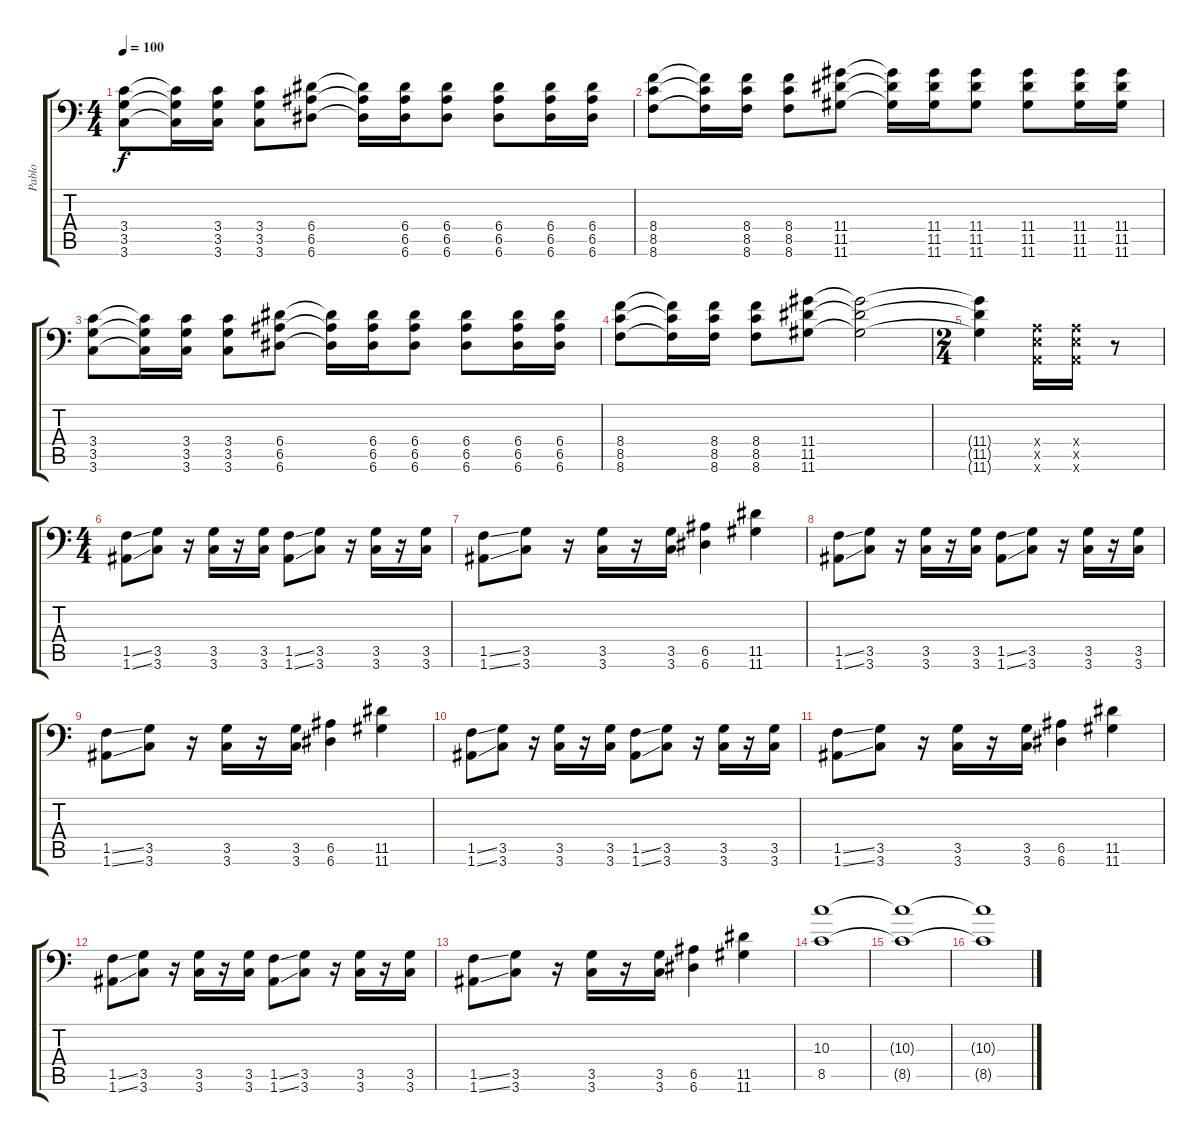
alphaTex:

\track ("Pablo" "Pablo") {instrument electricguitarclean}
\staff {score tabs}
\tuning (B3 Gb3 D3 A2 E2 A1) {hide}
\ts (4 4)
\tempo 100
\clef f4
\ks c
(3.4 3.5 3.6).8{dy f} (3.4{t} 3.5{t} 3.6{t}).16 (3.4 3.5 3.6).16 (3.4 3.5 3.6).8 (6.4 6.5 6.6).8 (6.4{t} 6.5{t} 6.6{t}).16 (6.4 6.5 6.6).16 (6.4 6.5 6.6).8 (6.4 6.5 6.6).8 (6.4 6.5 6.6).16 (6.4 6.5 6.6).16 |
(8.4 8.5 8.6).8 (8.4{t} 8.5{t} 8.6{t}).16 (8.4 8.5 8.6).16 (8.4 8.5 8.6).8 (11.4 11.5 11.6).8 (11.4{t} 11.5{t} 11.6{t}).16 (11.4 11.5 11.6).16 (11.4 11.5 11.6).8 (11.4 11.5 11.6).8 (11.4 11.5 11.6).16 (11.4 11.5 11.6).16 |
(3.4 3.5 3.6).8 (3.4{t} 3.5{t} 3.6{t}).16 (3.4 3.5 3.6).16 (3.4 3.5 3.6).8 (6.4 6.5 6.6).8 (6.4{t} 6.5{t} 6.6{t}).16 (6.4 6.5 6.6).16 (6.4 6.5 6.6).8 (6.4 6.5 6.6).8 (6.4 6.5 6.6).16 (6.4 6.5 6.6).16 |
(8.4 8.5 8.6).8 (8.4{t} 8.5{t} 8.6{t}).16 (8.4 8.5 8.6).16 (8.4 8.5 8.6).8 (11.4 11.5 11.6).8 (11.4{t} 11.5{t} 11.6{t}).2 |
\ts (2 4)
(11.4{t} 11.5{t} 11.6{t}).4 (0.4{x} 0.5{x} 0.6{x}).16 (0.4{x} 0.5{x} 0.6{x}).16 r.8 |
\ts (4 4)
(1.5{ss} 1.6{ss}).8{instrument distortionguitar} (3.5 3.6).8 r.16 (3.5 3.6).16 r.16 (3.5 3.6).16 (1.5{ss} 1.6{ss}).8 (3.5 3.6).8 r.16 (3.5 3.6).16 r.16 (3.5 3.6).16 |
(1.5{ss} 1.6{ss}).8 (3.5 3.6).8 r.16 (3.5 3.6).16 r.16 (3.5 3.6).16 (6.5 6.6).4 (11.5 11.6).4 |
(1.5{ss} 1.6{ss}).8{instrument distortionguitar} (3.5 3.6).8 r.16 (3.5 3.6).16 r.16 (3.5 3.6).16 (1.5{ss} 1.6{ss}).8 (3.5 3.6).8 r.16 (3.5 3.6).16 r.16 (3.5 3.6).16 |
(1.5{ss} 1.6{ss}).8 (3.5 3.6).8 r.16 (3.5 3.6).16 r.16 (3.5 3.6).16 (6.5 6.6).4 (11.5 11.6).4 |
(1.5{ss} 1.6{ss}).8{instrument distortionguitar} (3.5 3.6).8 r.16 (3.5 3.6).16 r.16 (3.5 3.6).16 (1.5{ss} 1.6{ss}).8 (3.5 3.6).8 r.16 (3.5 3.6).16 r.16 (3.5 3.6).16 |
(1.5{ss} 1.6{ss}).8 (3.5 3.6).8 r.16 (3.5 3.6).16 r.16 (3.5 3.6).16 (6.5 6.6).4 (11.5 11.6).4 |
(1.5{ss} 1.6{ss}).8{instrument distortionguitar} (3.5 3.6).8 r.16 (3.5 3.6).16 r.16 (3.5 3.6).16 (1.5{ss} 1.6{ss}).8 (3.5 3.6).8 r.16 (3.5 3.6).16 r.16 (3.5 3.6).16 |
(1.5{ss} 1.6{ss}).8 (3.5 3.6).8 r.16 (3.5 3.6).16 r.16 (3.5 3.6).16 (6.5 6.6).4 (11.5 11.6).4 |
(10.3 8.5).1{instrument electricguitarclean} |
(10.3{t} 8.5{t}).1 |
(10.3{t} 8.5{t}).1
